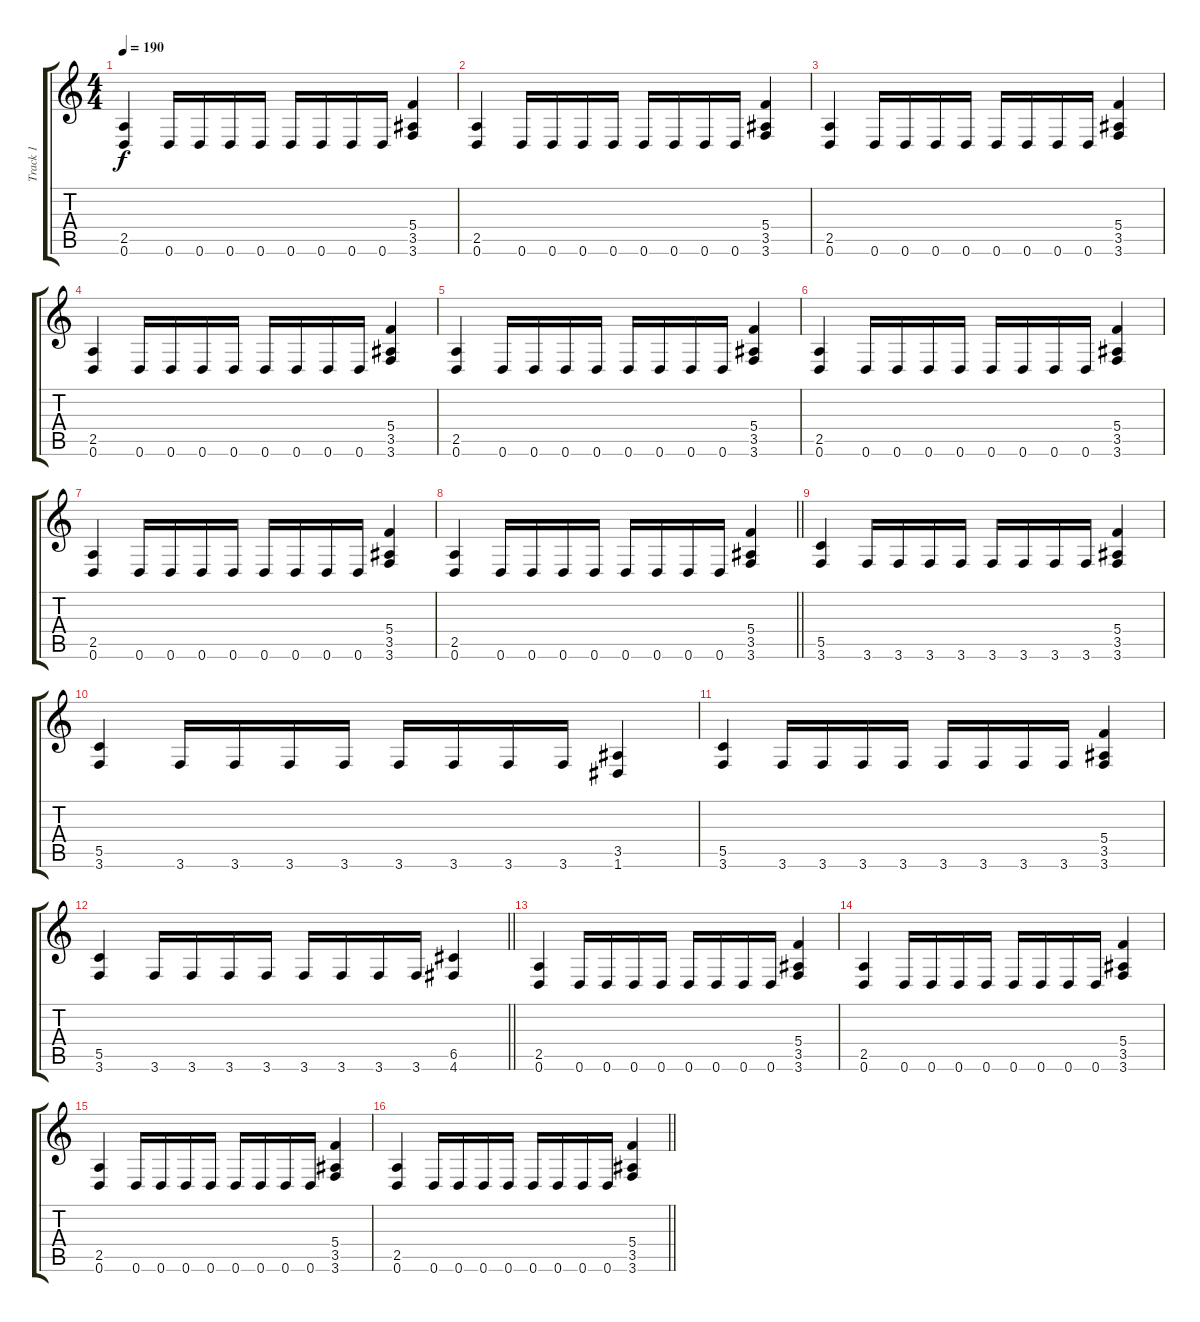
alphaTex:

\track ("Track 1" "Track 1") {instrument overdrivenguitar}
\staff {score tabs}
\tuning (D4 A3 F3 C3 G2 D2) {hide}
\ts (4 4)
\section ("" "")
\tempo 190
\clef g2
\ks c
(2.5 0.6).4{dy f} 0.6.16 0.6.16 0.6.16 0.6.16 0.6.16 0.6.16 0.6.16 0.6.16 (5.4 3.5 3.6).4 |
(2.5 0.6).4 0.6.16 0.6.16 0.6.16 0.6.16 0.6.16 0.6.16 0.6.16 0.6.16 (5.4 3.5 3.6).4 |
(2.5 0.6).4 0.6.16 0.6.16 0.6.16 0.6.16 0.6.16 0.6.16 0.6.16 0.6.16 (5.4 3.5 3.6).4 |
(2.5 0.6).4 0.6.16 0.6.16 0.6.16 0.6.16 0.6.16 0.6.16 0.6.16 0.6.16 (5.4 3.5 3.6).4 |
(2.5 0.6).4 0.6.16 0.6.16 0.6.16 0.6.16 0.6.16 0.6.16 0.6.16 0.6.16 (5.4 3.5 3.6).4 |
(2.5 0.6).4 0.6.16 0.6.16 0.6.16 0.6.16 0.6.16 0.6.16 0.6.16 0.6.16 (5.4 3.5 3.6).4 |
(2.5 0.6).4 0.6.16 0.6.16 0.6.16 0.6.16 0.6.16 0.6.16 0.6.16 0.6.16 (5.4 3.5 3.6).4 |
\barLineRight lightlight
(2.5 0.6).4 0.6.16 0.6.16 0.6.16 0.6.16 0.6.16 0.6.16 0.6.16 0.6.16 (5.4 3.5 3.6).4 |
\section ("" "")
(5.5 3.6).4 3.6.16 3.6.16 3.6.16 3.6.16 3.6.16 3.6.16 3.6.16 3.6.16 (5.4 3.5 3.6).4 |
(5.5 3.6).4 3.6.16 3.6.16 3.6.16 3.6.16 3.6.16 3.6.16 3.6.16 3.6.16 (3.5 1.6).4 |
(5.5 3.6).4 3.6.16 3.6.16 3.6.16 3.6.16 3.6.16 3.6.16 3.6.16 3.6.16 (5.4 3.5 3.6).4 |
\barLineRight lightlight
(5.5 3.6).4 3.6.16 3.6.16 3.6.16 3.6.16 3.6.16 3.6.16 3.6.16 3.6.16 (6.5 4.6).4 |
\section ("" "")
(2.5 0.6).4 0.6.16 0.6.16 0.6.16 0.6.16 0.6.16 0.6.16 0.6.16 0.6.16 (5.4 3.5 3.6).4 |
(2.5 0.6).4 0.6.16 0.6.16 0.6.16 0.6.16 0.6.16 0.6.16 0.6.16 0.6.16 (5.4 3.5 3.6).4 |
(2.5 0.6).4 0.6.16 0.6.16 0.6.16 0.6.16 0.6.16 0.6.16 0.6.16 0.6.16 (5.4 3.5 3.6).4 |
\barLineRight lightlight
(2.5 0.6).4 0.6.16 0.6.16 0.6.16 0.6.16 0.6.16 0.6.16 0.6.16 0.6.16 (5.4 3.5 3.6).4
